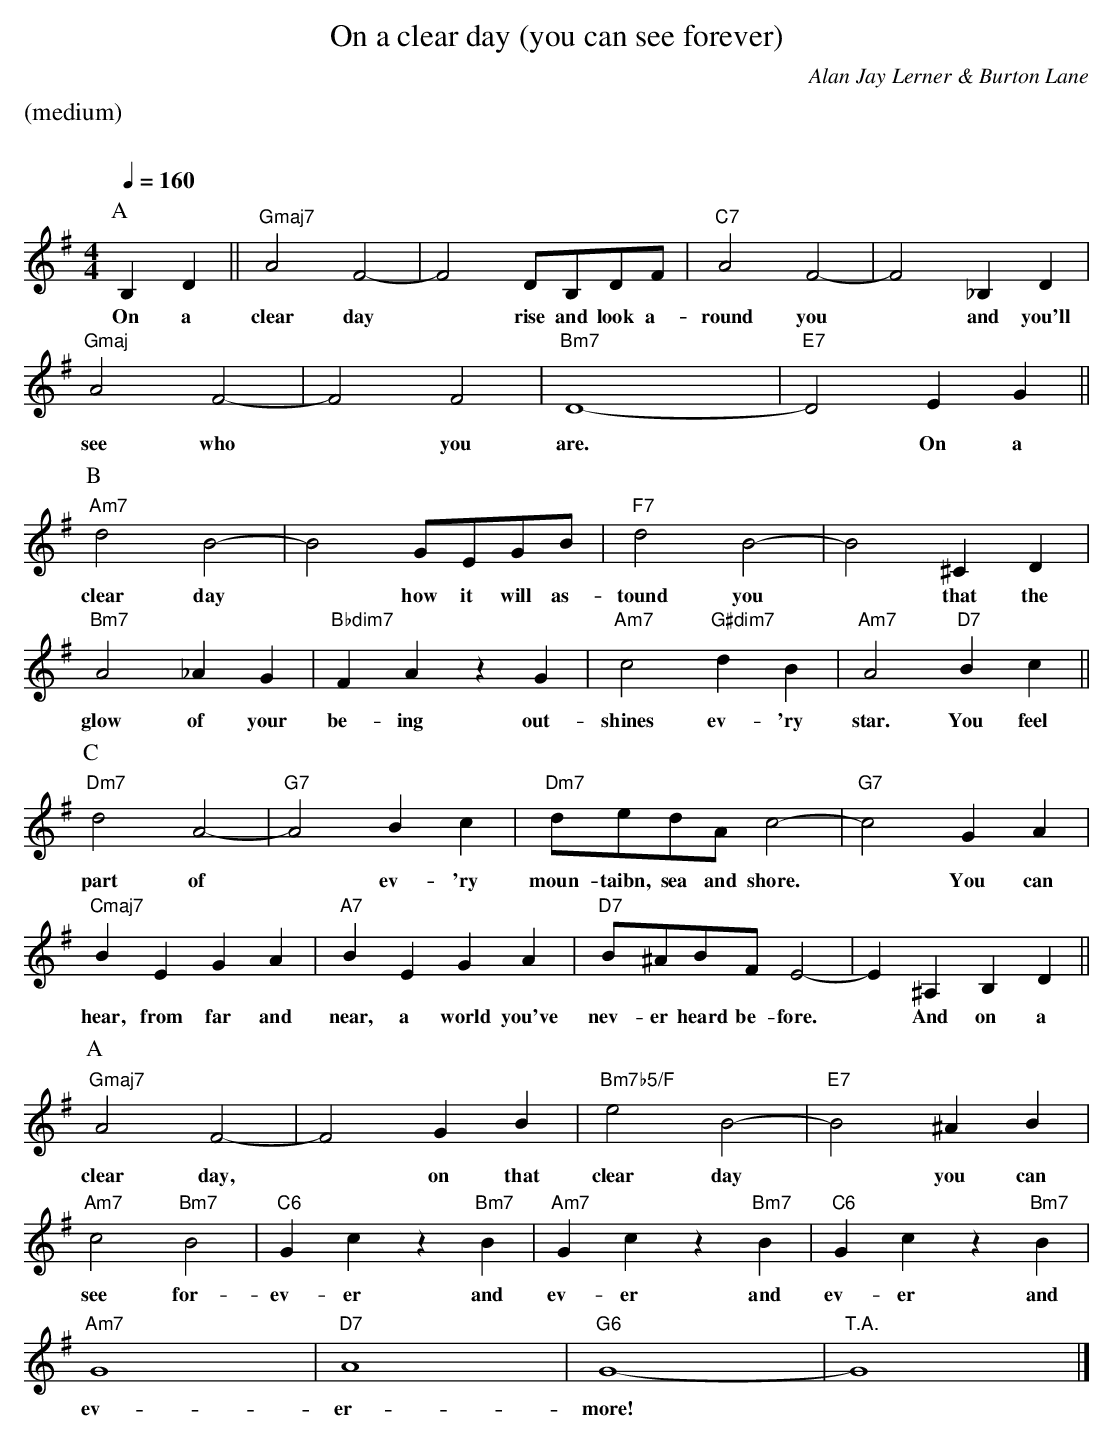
X:1
T:On a clear day (you can see forever)
M:4/4
L:1/4
C:Alan Jay Lerner & Burton Lane
Q:1/4=160
%%staves (chords melody)
K:G
%%text (medium)
%%vskip 20
P:A
V:chords
x2 || "Gmaj7"x2 x2 | x2 x2 | "C7"x2 x2 | x2 x2 |
"Gmaj"x2 x2 | x2 x2 | "Bm7"x2 x2 | "E7"x2 x2 ||
V:melody
B,D || A2F2- | F2 D/2B,/2D/2F/2 | A2F2- | F2_B,D |
w:On a clear day* rise and look a-round you* and you'll
A2F2- | F2F2 | D4- | D2EG ||
w:see who* you are.* On a
P:B
V:chords
"Am7"x2 x2 | x2 x2 | "F7"x2 x2 | x2 x2 |
"Bm7"x2 x2 | "Bbdim7"x2 x2 | "Am7"x2 "G#dim7"x2 | "Am7"x2 "D7"x2 ||
V:melody
d2B2- | B2 G/2E/2G/2B/2 | d2B2- | B2^CD |
w:clear day* how it will as-tound you* that the
A2_AG | FAzG | c2dB | A2Bc ||
w:glow of your be-ing out-shines ev-'ry star. You feel
P:C
V:chords
"Dm7"x2 x2 | "G7"x2 x2 | "Dm7"x2 x2 | "G7"x2 x2 |
"Cmaj7"x2 x2 | "A7"x2 x2 | "D7"x2 x2 | x2 x2 ||
V:melody
d2A2- | A2Bc | d/2e/2d/2A/2 c2- | c2GA |
w:part of* ev-'ry moun-taibn, sea and shore.* You can
BEGA | BEGA | B/2^A/2B/2F/2 E2- | E^A,B,D ||
w:hear, from far and near, a world you've nev-er heard be-fore.* And on a
P:A
V:chords
"Gmaj7"x2 x2 | x2 x2 | "Bm7b5/F"x2 x2 | "E7"x2 x2 |
"Am7"x2 "Bm7"x2 | "C6"x3 "Bm7"x | "Am7"x3 "Bm7"x | "C6"x3 "Bm7"x |
"Am7"x2 x2 | "D7"x2 x2 | "G6"x2 x2 | "T.A."x2 x2 |]
V:melody
A2F2- | F2GB | e2B2- | B2^AB |
w:clear day,* on that clear day* you can
c2B2 | GczB | GczB | GczB |
w:see for-ev-er and ev-er and ev-er and
G4 | A4 | G4- | G4 |]
w:ev-er-more!*
